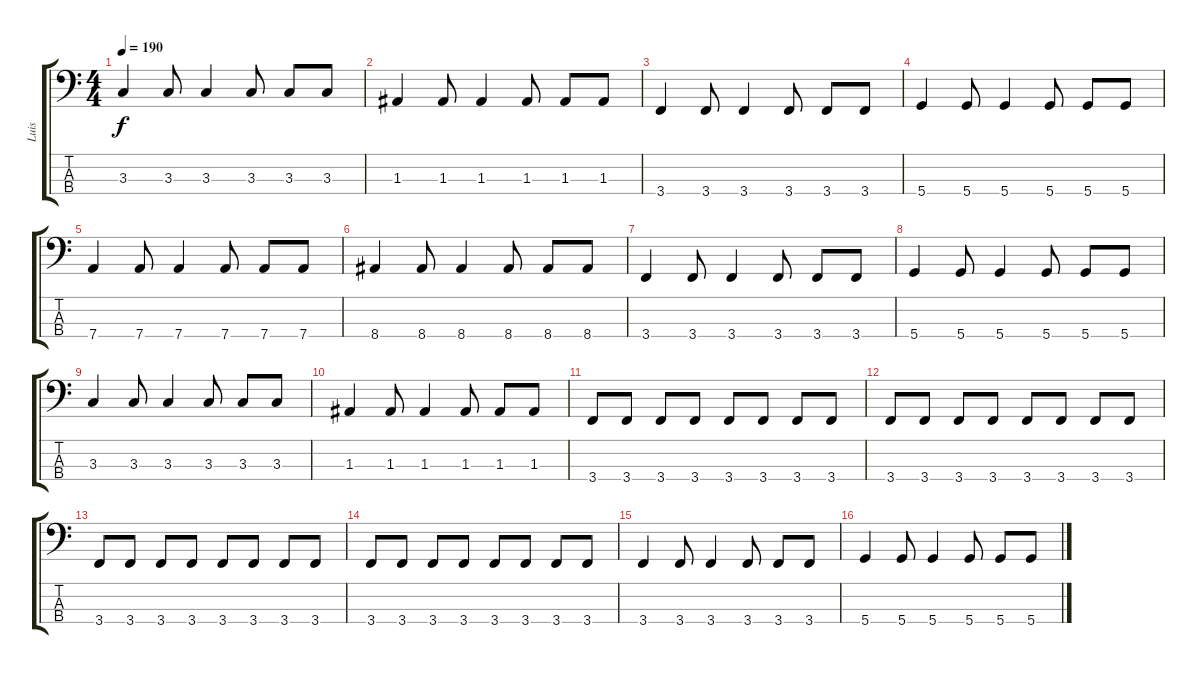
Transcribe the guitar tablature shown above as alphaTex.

\track ("Luis" "Luis") {instrument electricbasspick}
\staff {score tabs}
\tuning (G2 D2 A1 D1) {hide}
\ts (4 4)
\tempo 190
\clef f4
\ks c
3.3.4{dy f} 3.3.8 3.3.4 3.3.8 3.3.8 3.3.8 |
1.3.4 1.3.8 1.3.4 1.3.8 1.3.8 1.3.8 |
3.4.4 3.4.8 3.4.4 3.4.8 3.4.8 3.4.8 |
5.4.4 5.4.8 5.4.4 5.4.8 5.4.8 5.4.8 |
7.4.4 7.4.8 7.4.4 7.4.8 7.4.8 7.4.8 |
8.4.4 8.4.8 8.4.4 8.4.8 8.4.8 8.4.8 |
3.4.4 3.4.8 3.4.4 3.4.8 3.4.8 3.4.8 |
5.4.4 5.4.8 5.4.4 5.4.8 5.4.8 5.4.8 |
3.3.4 3.3.8 3.3.4 3.3.8 3.3.8 3.3.8 |
1.3.4 1.3.8 1.3.4 1.3.8 1.3.8 1.3.8 |
3.4.8 3.4.8 3.4.8 3.4.8 3.4.8 3.4.8 3.4.8 3.4.8 |
3.4.8 3.4.8 3.4.8 3.4.8 3.4.8 3.4.8 3.4.8 3.4.8 |
3.4.8 3.4.8 3.4.8 3.4.8 3.4.8 3.4.8 3.4.8 3.4.8 |
3.4.8 3.4.8 3.4.8 3.4.8 3.4.8 3.4.8 3.4.8 3.4.8 |
3.4.4 3.4.8 3.4.4 3.4.8 3.4.8 3.4.8 |
5.4.4 5.4.8 5.4.4 5.4.8 5.4.8 5.4.8
